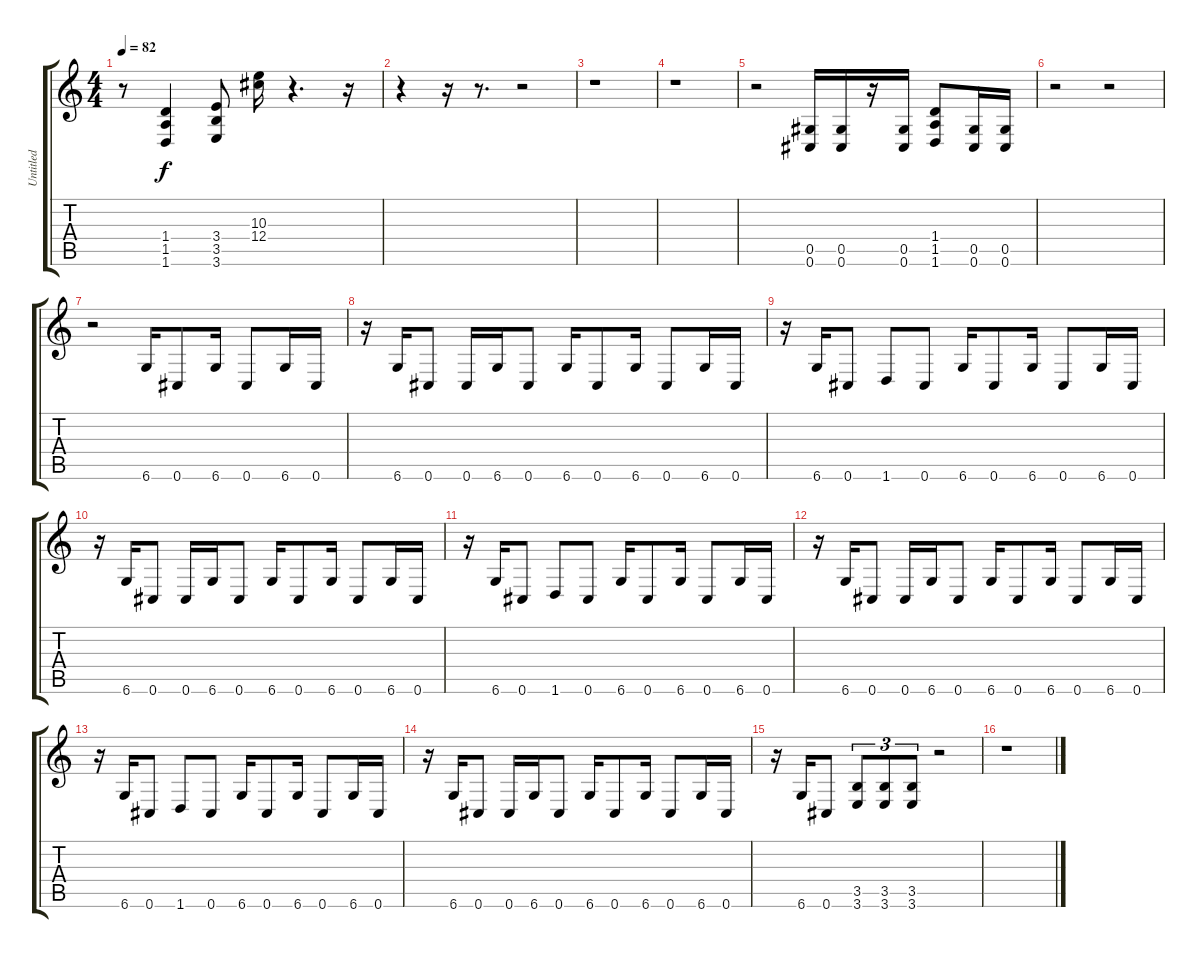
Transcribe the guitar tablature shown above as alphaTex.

\track ("Untitled" "Untitled") {instrument distortionguitar}
\staff {score tabs}
\tuning (Eb4 Bb3 Gb3 Db3 Ab2 Db2) {hide}
\ts (4 4)
\tempo 82
\clef g2
\ks c
r.8{dy f} (1.4 1.5 1.6).4 (3.4 3.5 3.6).8 (10.3 12.4).16 r.4{d} r.16 |
r.4 r.16 r.8{d} r.2 |
r.1 |
r.1 |
r.2 (0.5 0.6).16 (0.5 0.6).16 r.16 (0.5 0.6).16 (1.4 1.5 1.6).8 (0.5 0.6).16 (0.5 0.6).16 |
r.2 r.2 |
r.2 6.6.16 0.6.8 6.6.16 0.6.8 6.6.16 0.6.16 |
r.16 6.6.16 0.6.8 0.6.16 6.6.16 0.6.8 6.6.16 0.6.8 6.6.16 0.6.8 6.6.16 0.6.16 |
r.16 6.6.16 0.6.8 1.6.8 0.6.8 6.6.16 0.6.8 6.6.16 0.6.8 6.6.16 0.6.16 |
r.16 6.6.16 0.6.8 0.6.16 6.6.16 0.6.8 6.6.16 0.6.8 6.6.16 0.6.8 6.6.16 0.6.16 |
r.16 6.6.16 0.6.8 1.6.8 0.6.8 6.6.16 0.6.8 6.6.16 0.6.8 6.6.16 0.6.16 |
r.16 6.6.16 0.6.8 0.6.16 6.6.16 0.6.8 6.6.16 0.6.8 6.6.16 0.6.8 6.6.16 0.6.16 |
r.16 6.6.16 0.6.8 1.6.8 0.6.8 6.6.16 0.6.8 6.6.16 0.6.8 6.6.16 0.6.16 |
r.16 6.6.16 0.6.8 0.6.16 6.6.16 0.6.8 6.6.16 0.6.8 6.6.16 0.6.8 6.6.16 0.6.16 |
r.16 6.6.16 0.6.8 (3.5 3.6).8{tu (3 2)} (3.5 3.6).8{tu (3 2)} (3.5 3.6).8{tu (3 2)} r.2 |
r.1
